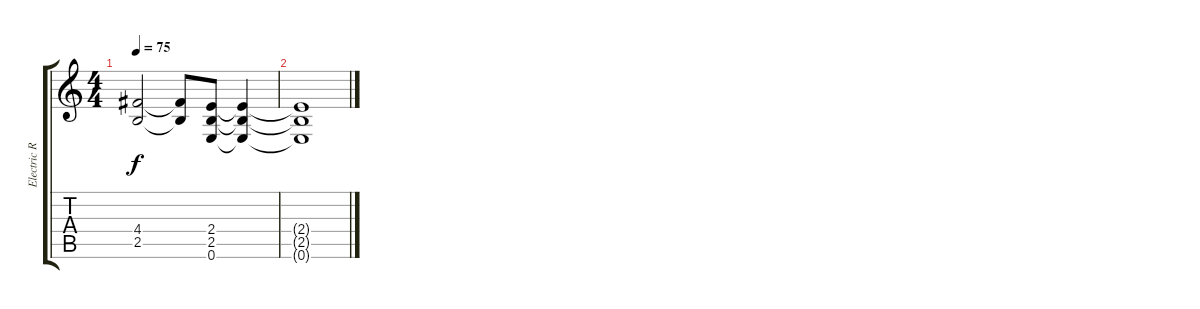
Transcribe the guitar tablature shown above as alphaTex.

\track ("Electric Rhythm Guitar" "Electric R") {instrument distortionguitar}
\staff {score tabs}
\tuning (E4 B3 G3 D3 A2 E2) {hide}
\ts (4 4)
\tempo 75
\clef g2
\ks c
(4.4{t} 2.5{t}).2{dy f} (4.4{t} 2.5{t}).8 (2.4 2.5 0.6).8 (2.4{t} 2.5{t} 0.6{t}).4 |
(2.4{t} 2.5{t} 0.6{t}).1
